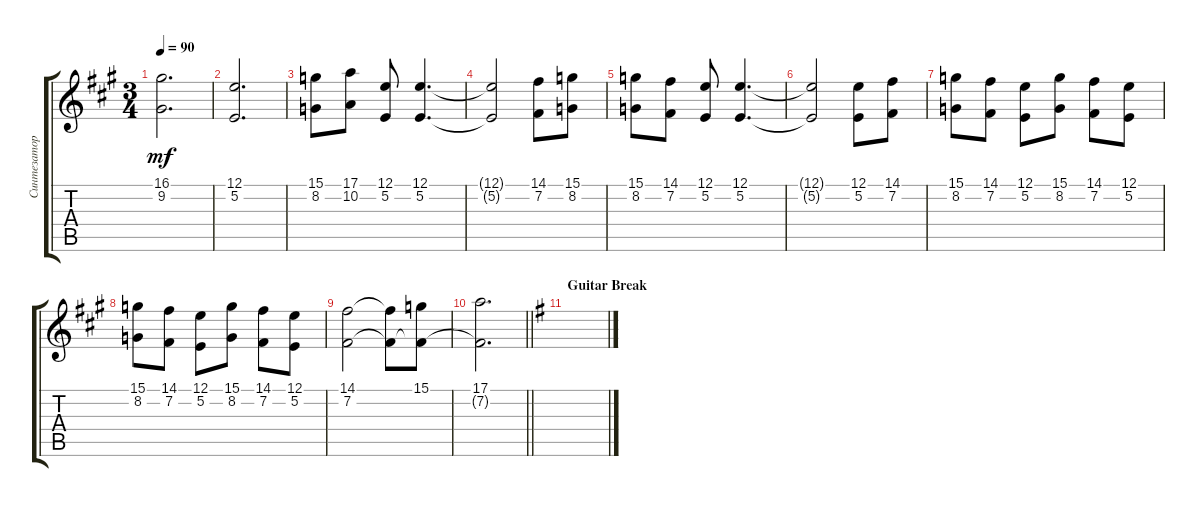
\track ("Синтезатор" "Синтезатор") {instrument stringensemble1}
\staff {score tabs}
\tuning (E4 B3 G3 D3 A2 E2) {hide}
\ts (3 4)
\tempo 90
\clef g2
\ks f#minor
(16.1 9.2).2{d dy mf} |
(12.1 5.2).2{d} |
(15.1 8.2).8 (17.1 10.2).8 (12.1 5.2).8 (12.1 5.2).4{d} |
(12.1{t} 5.2{t}).2 (14.1 7.2).8 (15.1 8.2).8 |
(15.1 8.2).8 (14.1 7.2).8 (12.1 5.2).8 (12.1 5.2).4{d} |
(12.1{t} 5.2{t}).2 (12.1 5.2).8 (14.1 7.2).8 |
(15.1 8.2).8 (14.1 7.2).8 (12.1 5.2).8 (15.1 8.2).8 (14.1 7.2).8 (12.1 5.2).8 |
(15.1 8.2).8 (14.1 7.2).8 (12.1 5.2).8 (15.1 8.2).8 (14.1 7.2).8 (12.1 5.2).8 |
(14.1 7.2).2 (14.1{t} 7.2{t}).8 (15.1 7.2{t}).8 |
\barLineRight lightlight
(17.1 7.2{t}).2{d} |
\section ("" "Guitar Break")
\ks eminor
